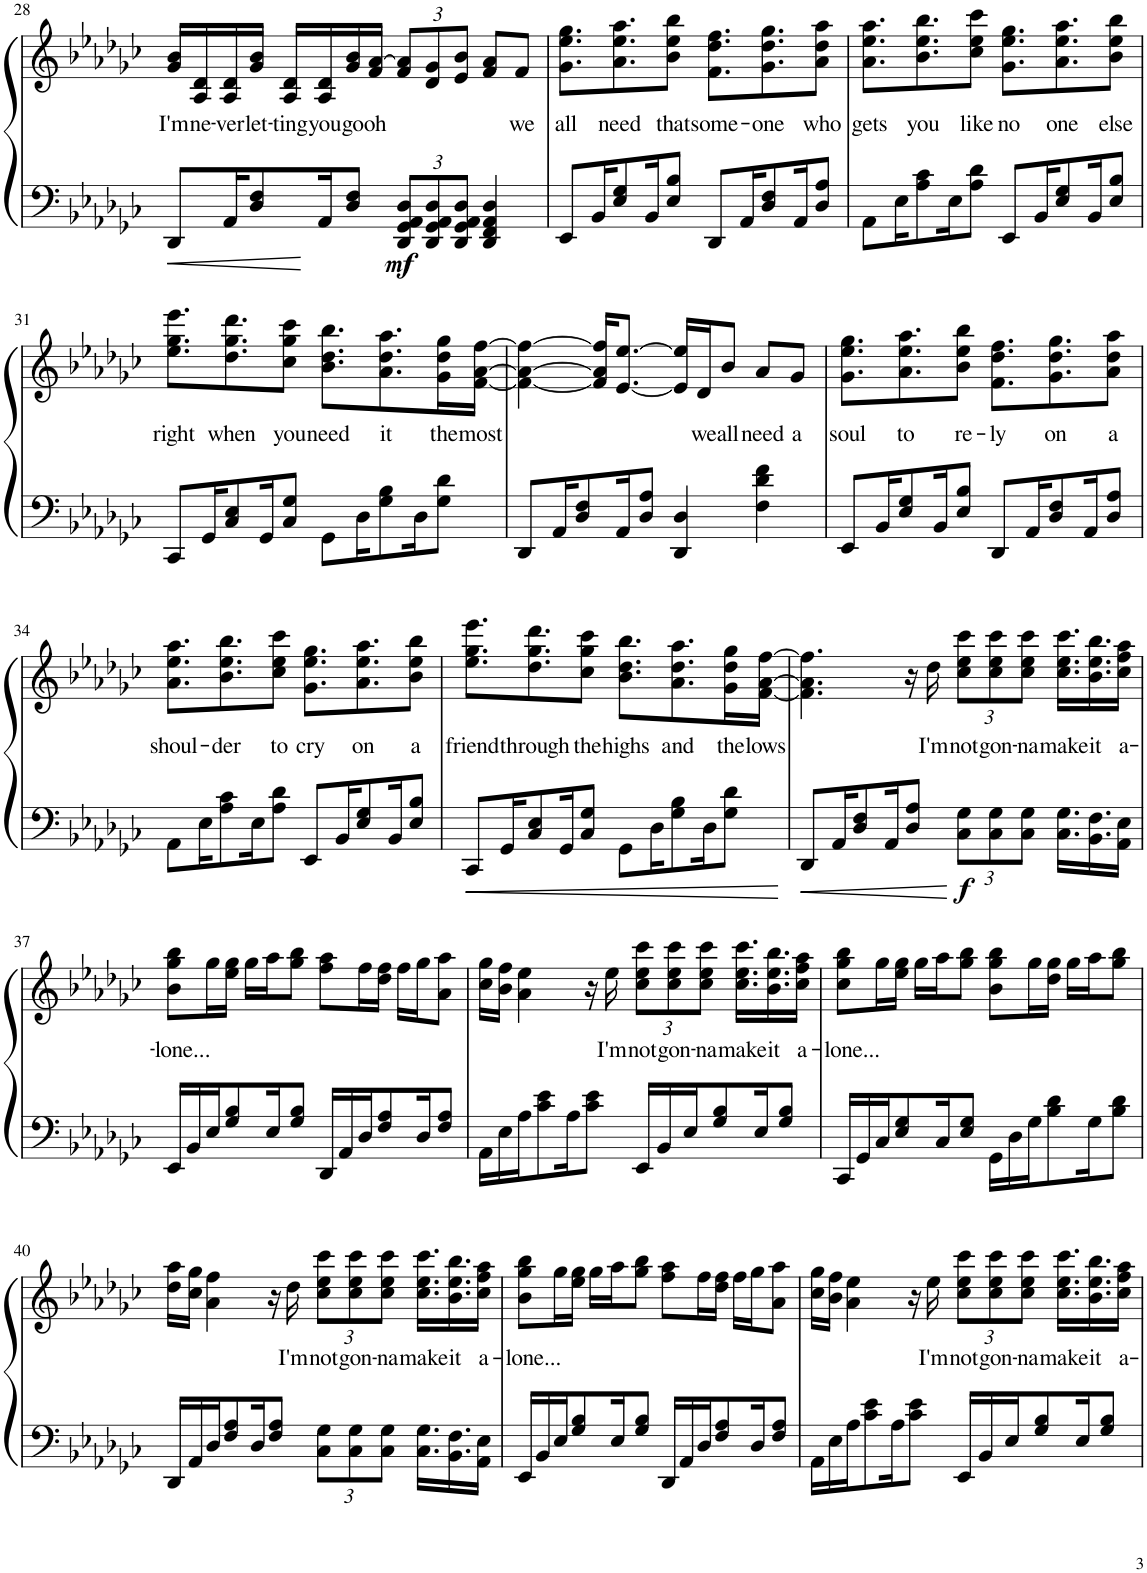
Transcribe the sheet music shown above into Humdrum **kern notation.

**kern	**kern	**text	**dynam
*part1	*part1	*part1	*part1
*staff2	*staff1	*staff1	*staff1/2
*I"Piano	*	*	*
*I'Pno.	*	*	*
!!LO:PB:g=z
*clefF4	*clefG2	*	*
*k[b-e-a-d-g-c-]	*k[b-e-a-d-g-c-]	*	*
*M4/4	*M4/4	*	*
=28	=28	=28	=28
!	!	!LO:LY:b	!
8DD-/L	16g-/ 16b-/LL	I'm	.
!	!	!LO:LY:b	!
.	16A-/ 16d-/	ne-	.
!	!	!LO:LY:b	!
16AA-/K	16A-/ 16d-/	-ver	.
!	!	!LO:LY:b	!
8D-/ 8F/	16g-/ 16b-/JJ	let-	.
!	!	!LO:LY:b	!
.	16A-/ 16d-/LL	-ting	.
!	!	!LO:LY:b	!
16AA-/K	16A-/ 16d-/	you	.
!	!	!LO:LY:b	!
8D-/ 8F/J	16g-/ 16b-/	go	.
!	!	!LO:LY:b	!
.	16f/ [16a-/JJ	oh	.
*Xbrackettup	*Xbrackettup	*	*
!	!	!	!LO:DY:b=2
12DD-/ 12GG-/ 12AA-/ 12D-/L	12f/ 12a-/]L	.	mf
12DD-/ 12GG-/ 12AA-/ 12D-/	12d-/ 12g-/	.	.
12DD-/ 12GG-/ 12AA-/ 12D-/J	12e-/ 12b-/J	.	.
4DD-/ 4FF/ 4AA-/ 4D-/	8f/ 8a-/L	.	.
!	!	!LO:LY:b	!
.	8f/J	we	.
=29	=29	=29	=29
!	!	!LO:LY:b	!
8EE-/L	8.g-\ 8.ee-\ 8.gg-\L	all	.
16BB-/K	.	.	.
!	!	!LO:LY:b	!
8E-/ 8G-/	8.a-\ 8.ee-\ 8.aa-\	need	.
16BB-/K	.	.	.
!	!	!LO:LY:b	!
8E-/ 8B-/J	8b-\ 8ee-\ 8bb-\J	that	.
!	!	!LO:LY:b	!
8DD-/L	8.f\ 8.dd-\ 8.ff\L	some-	.
16AA-/K	.	.	.
!	!	!LO:LY:b	!
8D-/ 8F/	8.g-\ 8.dd-\ 8.gg-\	-one	.
16AA-/K	.	.	.
!	!	!LO:LY:b	!
8D-/ 8A-/J	8a-\ 8dd-\ 8aa-\J	who	.
=30	=30	=30	=30
!	!	!LO:LY:b	!
8AA-\L	8.a-\ 8.ee-\ 8.aa-\L	gets	.
16E-\K	.	.	.
!	!	!LO:LY:b	!
8A-\ 8c-\	8.b-\ 8.ee-\ 8.bb-\	you	.
16E-\K	.	.	.
!	!	!LO:LY:b	!
8A-\ 8d-\J	8cc-\ 8ee-\ 8ccc-\J	like	.
!	!	!LO:LY:b	!
8EE-/L	8.g-\ 8.ee-\ 8.gg-\L	no	.
16BB-/K	.	.	.
!	!	!LO:LY:b	!
8E-/ 8G-/	8.a-\ 8.ee-\ 8.aa-\	one	.
16BB-/K	.	.	.
!	!	!LO:LY:b	!
8E-/ 8B-/J	8b-\ 8ee-\ 8bb-\J	else	.
!!LO:LB:g=z
=31	=31	=31	=31
!	!	!LO:LY:b	!
8CC-/L	8.ee-\ 8.gg-\ 8.eee-\L	right	.
16GG-/K	.	.	.
!	!	!LO:LY:b	!
8C-/ 8E-/	8.dd-\ 8.gg-\ 8.ddd-\	when	.
16GG-/K	.	.	.
!	!	!LO:LY:b	!
8C-/ 8G-/J	8cc-\ 8gg-\ 8ccc-\J	you	.
!	!	!LO:LY:b	!
8GG-\L	8.b-\ 8.dd-\ 8.bb-\L	need	.
16D-\K	.	.	.
!	!	!LO:LY:b	!
8G-\ 8B-\	8.a-\ 8.dd-\ 8.aa-\	it	.
16D-\K	.	.	.
!	!	!LO:LY:b	!
8G-\ 8d-\J	16g-\ 16dd-\ 16gg-\L	the	.
!	!	!LO:LY:b	!
.	[16f\ [16a-\ [16ff\JJ	most	.
=32	=32	=32	=32
8DD-/L	4f\_ 4a-\_ 4ff\_	.	.
16AA-/K	.	.	.
8D-/ 8F/	.	.	.
.	16f/] 16a-/] 16ff/]KL	.	.
16AA-/K	[8.e-/ [8.ee-/J	.	.
8D-/ 8A-/J	.	.	.
4DD-/ 4D-/	16e-/] 16ee-/]LL	.	.
!	!	!LO:LY:b	!
.	16d-/J	we	.
!	!	!LO:LY:b	!
.	8b-/J	all	.
!	!	!LO:LY:b	!
4F\ 4d-\ 4f\	8a-/L	need	.
!	!	!LO:LY:b	!
.	8g-/J	a	.
=33	=33	=33	=33
!	!	!LO:LY:b	!
8EE-/L	8.g-\ 8.ee-\ 8.gg-\L	soul	.
16BB-/K	.	.	.
!	!	!LO:LY:b	!
8E-/ 8G-/	8.a-\ 8.ee-\ 8.aa-\	to	.
16BB-/K	.	.	.
!	!	!LO:LY:b	!
8E-/ 8B-/J	8b-\ 8ee-\ 8bb-\J	re-	.
!	!	!LO:LY:b	!
8DD-/L	8.f\ 8.dd-\ 8.ff\L	-ly	.
16AA-/K	.	.	.
!	!	!LO:LY:b	!
8D-/ 8F/	8.g-\ 8.dd-\ 8.gg-\	on	.
16AA-/K	.	.	.
!	!	!LO:LY:b	!
8D-/ 8A-/J	8a-\ 8dd-\ 8aa-\J	a	.
!!LO:LB:g=z
=34	=34	=34	=34
!	!	!LO:LY:b	!
8AA-\L	8.a-\ 8.ee-\ 8.aa-\L	shoul-	.
16E-\K	.	.	.
!	!	!LO:LY:b	!
8A-\ 8c-\	8.b-\ 8.ee-\ 8.bb-\	-der	.
16E-\K	.	.	.
!	!	!LO:LY:b	!
8A-\ 8d-\J	8cc-\ 8ee-\ 8ccc-\J	to	.
!	!	!LO:LY:b	!
8EE-/L	8.g-\ 8.ee-\ 8.gg-\L	cry	.
16BB-/K	.	.	.
!	!	!LO:LY:b	!
8E-/ 8G-/	8.a-\ 8.ee-\ 8.aa-\	on	.
16BB-/K	.	.	.
!	!	!LO:LY:b	!
8E-/ 8B-/J	8b-\ 8ee-\ 8bb-\J	a	.
=35	=35	=35	=35
!	!	!LO:LY:b	!
8CC-/L	8.ee-\ 8.gg-\ 8.eee-\L	friend	.
16GG-/K	.	.	.
!	!	!LO:LY:b	!
8C-/ 8E-/	8.dd-\ 8.gg-\ 8.ddd-\	through	.
16GG-/K	.	.	.
!	!	!LO:LY:b	!
8C-/ 8G-/J	8cc-\ 8gg-\ 8ccc-\J	the	.
!	!	!LO:LY:b	!
8GG-\L	8.b-\ 8.dd-\ 8.bb-\L	highs	.
16D-\K	.	.	.
!	!	!LO:LY:b	!
8G-\ 8B-\	8.a-\ 8.dd-\ 8.aa-\	and	.
16D-\K	.	.	.
!	!	!LO:LY:b	!
8G-\ 8d-\J	16g-\ 16dd-\ 16gg-\L	the	.
!	!	!LO:LY:b	!
.	[16f\ [16a-\ [16ff\JJ	lows	.
=36	=36	=36	=36
8DD-/L	4.f\] 4.a-\] 4.ff\]	.	.
16AA-/K	.	.	.
8D-/ 8F/	.	.	.
16AA-/K	.	.	.
8D-/ 8A-/J	16r	.	.
!	!	!LO:LY:b	!
.	16dd-\	I'm	.
!	!	!LO:LY:b	!LO:DY:b=2
12C-\ 12G-\L	12cc-\ 12ee-\ 12ccc-\L	not	f
!	!	!LO:LY:b	!
12C-\ 12G-\	12cc-\ 12ee-\ 12ccc-\	gon-	.
!	!	!LO:LY:b	!
12C-\ 12G-\J	12cc-\ 12ee-\ 12ccc-\J	-na	.
!	!	!LO:LY:b	!
16.C-\ 16.G-\LL	16.cc-\ 16.ee-\ 16.ccc-\LL	make	.
!	!	!LO:LY:b	!
16.BB-\ 16.F\	16.b-\ 16.ee-\ 16.bb-\	it	.
!	!	!LO:LY:b	!
16AA-\ 16E-\JJ	16cc-\ 16ff\ 16aa-\JJ	a-	.
!!LO:LB:g=z
=37	=37	=37	=37
!	!	!LO:LY:b	!
16EE-/LL	8b-\ 8gg-\ 8bb-\L	-lone...	.
16BB-/	.	.	.
16E-/J	16gg-\L	.	.
8G-/ 8B-/	16ee-\ 16gg-\JJ	.	.
.	16gg-\LL	.	.
16E-/K	16aa-\J	.	.
8G-/ 8B-/J	8gg-\ 8bb-\J	.	.
16DD-/LL	8ff\ 8aa-\L	.	.
16AA-/	.	.	.
16D-/J	16ff\L	.	.
8F/ 8A-/	16dd-\ 16ff\JJ	.	.
.	16ff\LL	.	.
16D-/K	16gg-\J	.	.
8F/ 8A-/J	8a-\ 8aa-\J	.	.
=38	=38	=38	=38
16AA-\LL	16cc-\ 16gg-\LL	.	.
16E-\	16b-\ 16ff\JJ	.	.
16A-\J	4a-\ 4ee-\	.	.
8c-\ 8e-\	.	.	.
16A-\K	.	.	.
8c-\ 8e-\J	16r	.	.
!	!	!LO:LY:b	!
.	16ee-\	I'm	.
!	!	!LO:LY:b	!
16EE-/LL	12cc-\ 12ee-\ 12ccc-\L	not	.
16BB-/	.	.	.
!	!	!LO:LY:b	!
.	12cc-\ 12ee-\ 12ccc-\	gon-	.
16E-/J	.	.	.
!	!	!LO:LY:b	!
.	12cc-\ 12ee-\ 12ccc-\J	-na	.
8G-/ 8B-/	.	.	.
!	!	!LO:LY:b	!
.	16.cc-\ 16.ee-\ 16.ccc-\LL	make	.
16E-/K	.	.	.
!	!	!LO:LY:b	!
.	16.b-\ 16.ee-\ 16.bb-\	it	.
8G-/ 8B-/J	.	.	.
!	!	!LO:LY:b	!
.	16cc-\ 16ff\ 16aa-\JJ	a-	.
=39	=39	=39	=39
!	!	!LO:LY:b	!
16CC-/LL	8cc-\ 8gg-\ 8bb-\L	-lone...	.
16GG-/	.	.	.
16C-/J	16gg-\L	.	.
8E-/ 8G-/	16ee-\ 16gg-\JJ	.	.
.	16gg-\LL	.	.
16C-/K	16aa-\J	.	.
8E-/ 8G-/J	8gg-\ 8bb-\J	.	.
16GG-\LL	8b-\ 8gg-\ 8bb-\L	.	.
16D-\	.	.	.
16G-\J	16gg-\L	.	.
8B-\ 8d-\	16dd-\ 16gg-\JJ	.	.
.	16gg-\LL	.	.
16G-\K	16aa-\J	.	.
8B-\ 8d-\J	8gg-\ 8bb-\J	.	.
!!LO:LB:g=z
=40	=40	=40	=40
16DD-/LL	16dd-\ 16aa-\LL	.	.
16AA-/	16cc-\ 16gg-\JJ	.	.
16D-/J	4a-\ 4ff\	.	.
8F/ 8A-/	.	.	.
16D-/K	.	.	.
8F/ 8A-/J	16r	.	.
!	!	!LO:LY:b	!
.	16dd-\	I'm	.
!	!	!LO:LY:b	!
12C-\ 12G-\L	12cc-\ 12ee-\ 12ccc-\L	not	.
!	!	!LO:LY:b	!
12C-\ 12G-\	12cc-\ 12ee-\ 12ccc-\	gon-	.
!	!	!LO:LY:b	!
12C-\ 12G-\J	12cc-\ 12ee-\ 12ccc-\J	-na	.
!	!	!LO:LY:b	!
16.C-\ 16.G-\LL	16.cc-\ 16.ee-\ 16.ccc-\LL	make	.
!	!	!LO:LY:b	!
16.BB-\ 16.F\	16.b-\ 16.ee-\ 16.bb-\	it	.
!	!	!LO:LY:b	!
16AA-\ 16E-\JJ	16cc-\ 16ff\ 16aa-\JJ	a-	.
=41	=41	=41	=41
!	!	!LO:LY:b	!
16EE-/LL	8b-\ 8gg-\ 8bb-\L	-lone...	.
16BB-/	.	.	.
16E-/J	16gg-\L	.	.
8G-/ 8B-/	16ee-\ 16gg-\JJ	.	.
.	16gg-\LL	.	.
16E-/K	16aa-\J	.	.
8G-/ 8B-/J	8gg-\ 8bb-\J	.	.
16DD-/LL	8ff\ 8aa-\L	.	.
16AA-/	.	.	.
16D-/J	16ff\L	.	.
8F/ 8A-/	16dd-\ 16ff\JJ	.	.
.	16ff\LL	.	.
16D-/K	16gg-\J	.	.
8F/ 8A-/J	8a-\ 8aa-\J	.	.
=42	=42	=42	=42
16AA-\LL	16cc-\ 16gg-\LL	.	.
16E-\	16b-\ 16ff\JJ	.	.
16A-\J	4a-\ 4ee-\	.	.
8c-\ 8e-\	.	.	.
16A-\K	.	.	.
8c-\ 8e-\J	16r	.	.
!	!	!LO:LY:b	!
.	16ee-\	I'm	.
!	!	!LO:LY:b	!
16EE-/LL	12cc-\ 12ee-\ 12ccc-\L	not	.
16BB-/	.	.	.
!	!	!LO:LY:b	!
.	12cc-\ 12ee-\ 12ccc-\	gon-	.
16E-/J	.	.	.
!	!	!LO:LY:b	!
.	12cc-\ 12ee-\ 12ccc-\J	-na	.
8G-/ 8B-/	.	.	.
!	!	!LO:LY:b	!
.	16.cc-\ 16.ee-\ 16.ccc-\LL	make	.
16E-/K	.	.	.
!	!	!LO:LY:b	!
.	16.b-\ 16.ee-\ 16.bb-\	it	.
8G-/ 8B-/J	.	.	.
!	!	!LO:LY:b	!
.	16cc-\ 16ff\ 16aa-\JJ	a-	.
=	=	=	=
*-	*-	*-	*-
